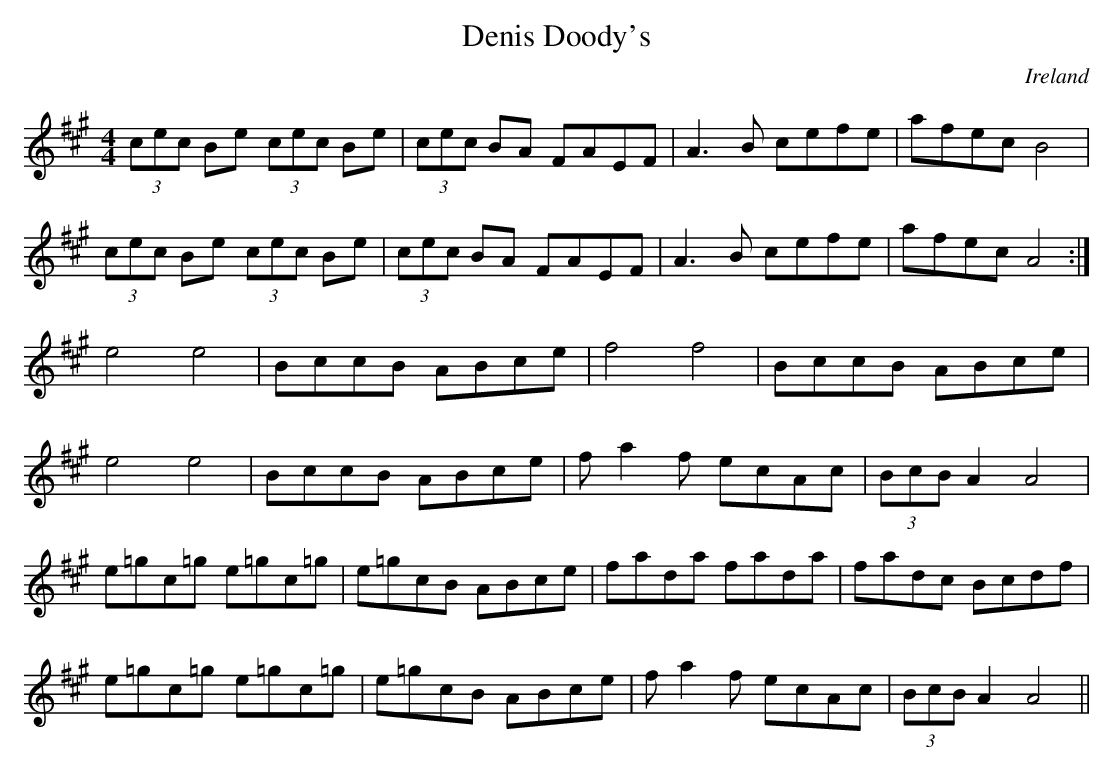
X:1
T:Denis Doody's
O:Ireland
M:4/4
L:1/8
K:A
(3cec Be  (3cec Be|(3cec BA FAEF|A3B cefe|afec B4|!
(3cec Be  (3cec Be|(3cec BA FAEF|A3B cefe|afec A4:|!
e4 e4|BccB ABce|f4 f4|BccB ABce|!
e4 e4|BccB ABce|fa2f ecAc|(3BcB A2 A4|!
e=gc=g e=gc=g|e=gcB ABce|fada fada|fadc Bcdf|!
e=gc=g e=gc=g|e=gcB ABce|fa2f ecAc|(3BcB A2 A4||!
